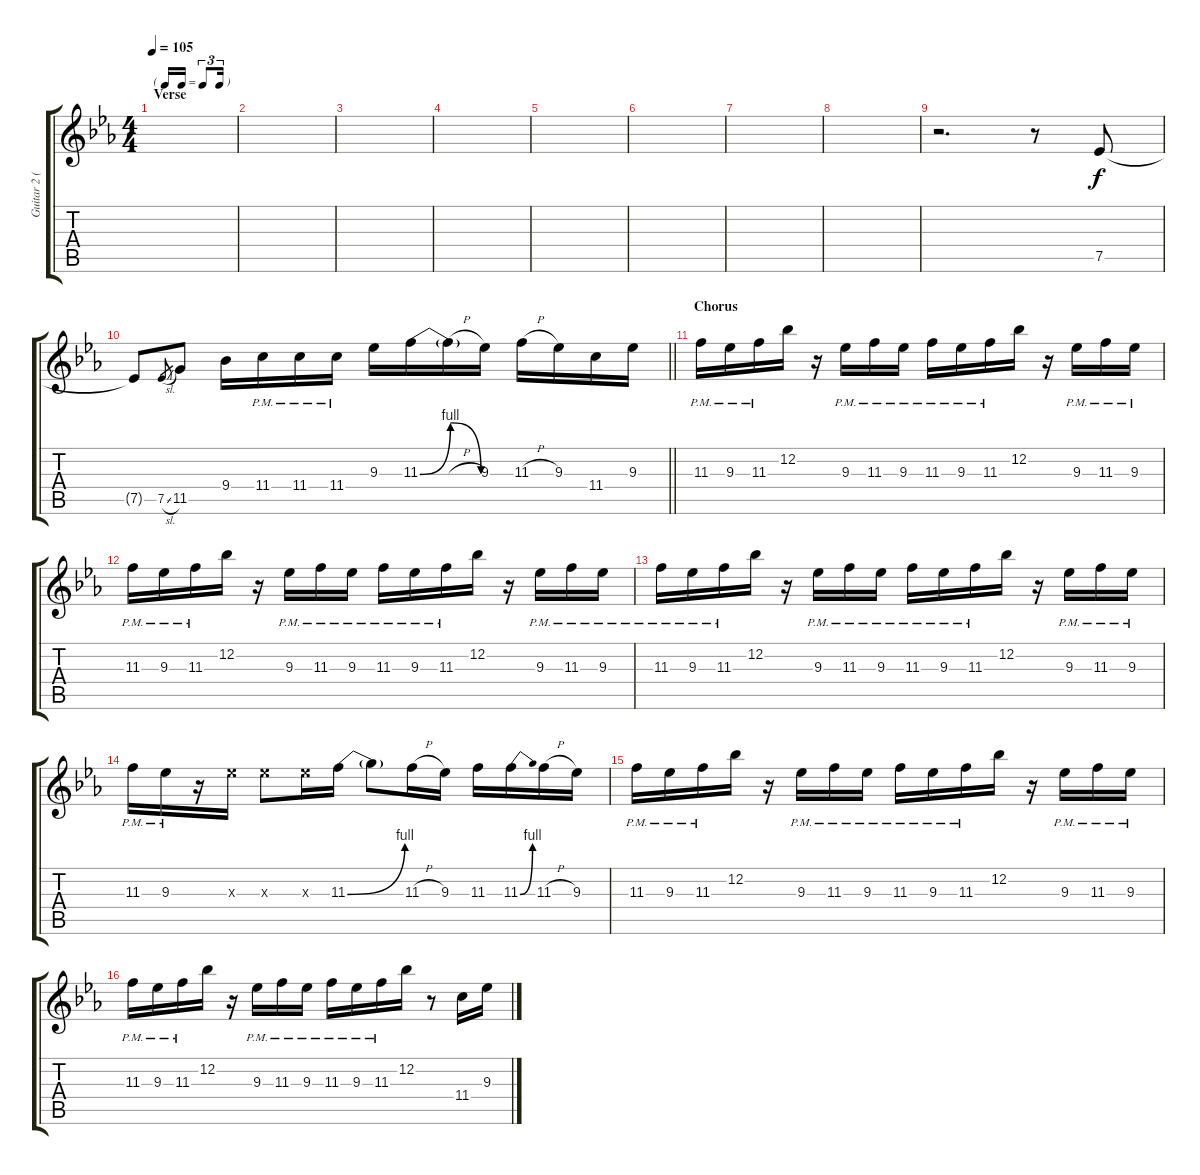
\track ("Guitar 2 (Overdrive)" "Guitar 2 (") {instrument overdrivenguitar}
\staff {score tabs}
\tuning (Eb4 Bb3 Gb3 Db3 Ab2 Eb2) {hide}
\ts (4 4)
\tf triplet16th
\section ("" "Verse")
\tempo 105
\clef g2
\ks eb
|
|
|
|
|
|
|
|
r.2{d} r.8 7.5.8 |
\barLineRight lightlight
7.5{t}.8 7.5{sl}.8{gr} 11.5.8 9.4.16 11.4{pm}.16 11.4{pm}.16 11.4{pm}.16 9.3.16 11.3{be (bendrelease 0 0 30 4 45 4 60 0)}.16 11.3{h t}.16 9.3.16 11.3{h}.16 9.3.16 11.4.16 9.3.16 |
\section ("" "Chorus")
11.3{pm}.16 9.3{pm}.16 11.3{pm}.16 12.2.16 r.16 9.3{pm}.16 11.3{pm}.16 9.3{pm}.16 11.3{pm}.16 9.3{pm}.16 11.3{pm}.16 12.2.16 r.16 9.3{pm}.16 11.3{pm}.16 9.3{pm}.16 |
11.3{pm}.16 9.3{pm}.16 11.3{pm}.16 12.2.16 r.16 9.3{pm}.16 11.3{pm}.16 9.3{pm}.16 11.3{pm}.16 9.3{pm}.16 11.3{pm}.16 12.2.16 r.16 9.3{pm}.16 11.3{pm}.16 9.3{pm}.16 |
11.3{pm}.16 9.3{pm}.16 11.3{pm}.16 12.2.16 r.16 9.3{pm}.16 11.3{pm}.16 9.3{pm}.16 11.3{pm}.16 9.3{pm}.16 11.3{pm}.16 12.2.16 r.16 9.3{pm}.16 11.3{pm}.16 9.3{pm}.16 |
11.3{pm}.16 9.3{pm}.16 r.16 9.3{x}.16 9.3{x}.8 9.3{x}.16 11.3{be (bend 0 0 60 4)}.16 11.3{t}.8 11.3{h}.16 9.3.16 11.3.16 11.3{be (bend 0 0 60 4)}.16 11.3{h}.16 9.3.16 |
11.3{pm}.16 9.3{pm}.16 11.3{pm}.16 12.2.16 r.16 9.3{pm}.16 11.3{pm}.16 9.3{pm}.16 11.3{pm}.16 9.3{pm}.16 11.3{pm}.16 12.2.16 r.16 9.3{pm}.16 11.3{pm}.16 9.3{pm}.16 |
11.3{pm}.16 9.3{pm}.16 11.3{pm}.16 12.2.16 r.16 9.3{pm}.16 11.3{pm}.16 9.3{pm}.16 11.3{pm}.16 9.3{pm}.16 11.3{pm}.16 12.2.16 r.8 11.4.16 9.3.16
